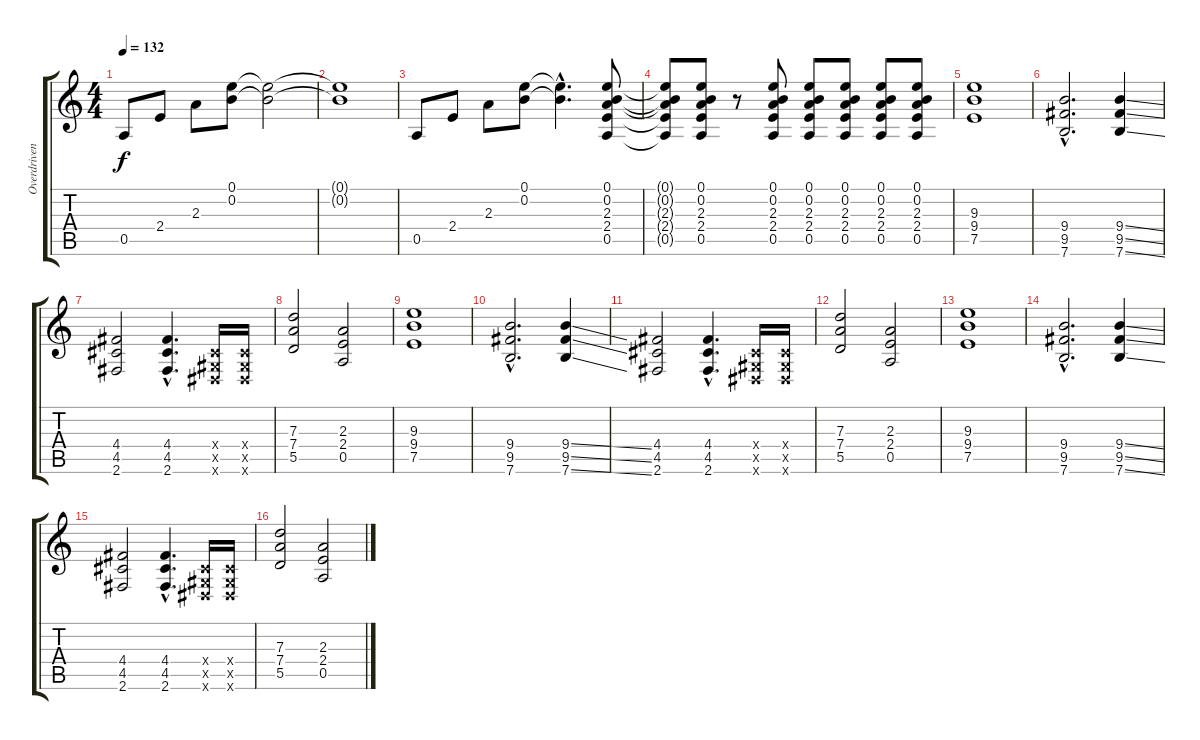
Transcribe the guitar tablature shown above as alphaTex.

\track ("Overdriven Guitar" "Overdriven") {instrument overdrivenguitar}
\staff {score tabs}
\tuning (E4 B3 G3 D3 A2 E2) {hide}
\ts (4 4)
\tempo 132
\clef g2
\ks c
0.5.8{dy f} 2.4.8 2.3.8 (0.1 0.2).8 (0.1{t} 0.2{t}).2 |
(0.1{t} 0.2{t}).1 |
0.5.8 2.4.8 2.3.8 (0.1 0.2).8 (0.1{hac t} 0.2{hac t}).4{d} (0.1 0.2 2.3 2.4 0.5).8 |
(0.1{t} 0.2{t} 2.3{t} 2.4{t} 0.5{t}).8 (0.1 0.2 2.3 2.4 0.5).8 r.8 (0.1 0.2 2.3 2.4 0.5).8 (0.1 0.2 2.3 2.4 0.5).8 (0.1 0.2 2.3 2.4 0.5).8 (0.1 0.2 2.3 2.4 0.5).8 (0.1 0.2 2.3 2.4 0.5).8 |
(9.3 9.4 7.5).1 |
(9.4{hac} 9.5{hac} 7.6{hac}).2{d} (9.4{ss} 9.5{ss} 7.6{ss}).4 |
(4.4 4.5 2.6).2 (4.4{hac} 4.5{hac} 2.6{hac}).4{d} (-1.4{x} -1.5{x} -1.6{x}).16 (-1.4{x} -1.5{x} -1.6{x}).16 |
(7.3 7.4 5.5).2 (2.3 2.4 0.5).2 |
(9.3 9.4 7.5).1 |
(9.4{hac} 9.5{hac} 7.6{hac}).2{d} (9.4{ss} 9.5{ss} 7.6{ss}).4 |
(4.4 4.5 2.6).2 (4.4{hac} 4.5{hac} 2.6{hac}).4{d} (-1.4{x} -1.5{x} -1.6{x}).16 (-1.4{x} -1.5{x} -1.6{x}).16 |
(7.3 7.4 5.5).2 (2.3 2.4 0.5).2 |
(9.3 9.4 7.5).1 |
(9.4{hac} 9.5{hac} 7.6{hac}).2{d} (9.4{ss} 9.5{ss} 7.6{ss}).4 |
(4.4 4.5 2.6).2 (4.4{hac} 4.5{hac} 2.6{hac}).4{d} (-1.4{x} -1.5{x} -1.6{x}).16 (-1.4{x} -1.5{x} -1.6{x}).16 |
(7.3 7.4 5.5).2 (2.3 2.4 0.5).2
